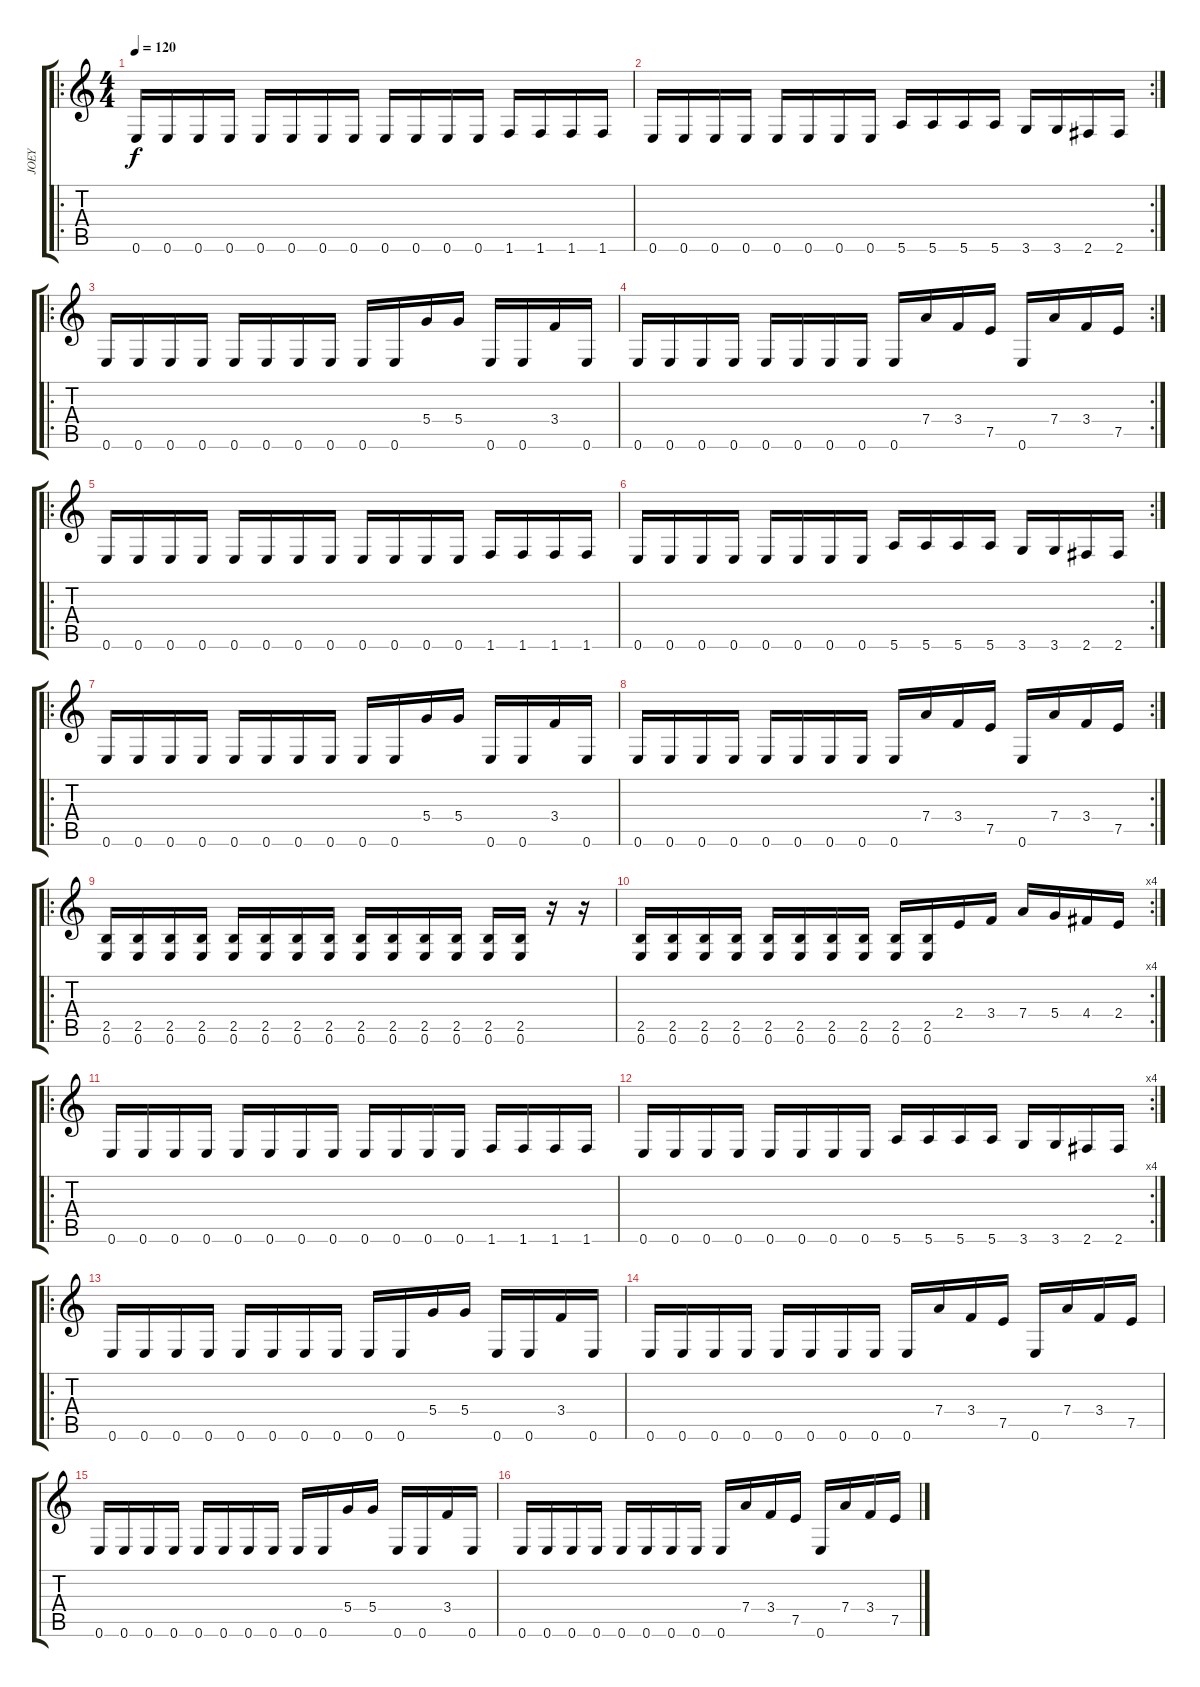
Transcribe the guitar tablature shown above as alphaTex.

\track ("JOEY" "JOEY") {instrument distortionguitar}
\staff {score tabs}
\tuning (E4 B3 G3 D3 A2 E2) {hide}
\ro
\ts (4 4)
\tempo 120
\clef g2
\ks c
0.6.16{dy f} 0.6.16 0.6.16 0.6.16 0.6.16 0.6.16 0.6.16 0.6.16 0.6.16 0.6.16 0.6.16 0.6.16 1.6.16 1.6.16 1.6.16 1.6.16 |
\rc 2
0.6.16 0.6.16 0.6.16 0.6.16 0.6.16 0.6.16 0.6.16 0.6.16 5.6.16 5.6.16 5.6.16 5.6.16 3.6.16 3.6.16 2.6.16 2.6.16 |
\ro
0.6.16 0.6.16 0.6.16 0.6.16 0.6.16 0.6.16 0.6.16 0.6.16 0.6.16 0.6.16 5.4.16 5.4.16 0.6.16 0.6.16 3.4.16 0.6.16 |
\rc 2
0.6.16 0.6.16 0.6.16 0.6.16 0.6.16 0.6.16 0.6.16 0.6.16 0.6.16 7.4.16 3.4.16 7.5.16 0.6.16 7.4.16 3.4.16 7.5.16 |
\ro
0.6.16 0.6.16 0.6.16 0.6.16 0.6.16 0.6.16 0.6.16 0.6.16 0.6.16 0.6.16 0.6.16 0.6.16 1.6.16 1.6.16 1.6.16 1.6.16 |
\rc 2
0.6.16 0.6.16 0.6.16 0.6.16 0.6.16 0.6.16 0.6.16 0.6.16 5.6.16 5.6.16 5.6.16 5.6.16 3.6.16 3.6.16 2.6.16 2.6.16 |
\ro
0.6.16 0.6.16 0.6.16 0.6.16 0.6.16 0.6.16 0.6.16 0.6.16 0.6.16 0.6.16 5.4.16 5.4.16 0.6.16 0.6.16 3.4.16 0.6.16 |
\rc 2
0.6.16 0.6.16 0.6.16 0.6.16 0.6.16 0.6.16 0.6.16 0.6.16 0.6.16 7.4.16 3.4.16 7.5.16 0.6.16 7.4.16 3.4.16 7.5.16 |
\ro
(2.5 0.6).16 (2.5 0.6).16 (2.5 0.6).16 (2.5 0.6).16 (2.5 0.6).16 (2.5 0.6).16 (2.5 0.6).16 (2.5 0.6).16 (2.5 0.6).16 (2.5 0.6).16 (2.5 0.6).16 (2.5 0.6).16 (2.5 0.6).16 (2.5 0.6).16 r.16 r.16 |
\rc 4
(2.5 0.6).16 (2.5 0.6).16 (2.5 0.6).16 (2.5 0.6).16 (2.5 0.6).16 (2.5 0.6).16 (2.5 0.6).16 (2.5 0.6).16 (2.5 0.6).16 (2.5 0.6).16 2.4.16 3.4.16 7.4.16 5.4.16 4.4.16 2.4.16 |
\ro
0.6.16 0.6.16 0.6.16 0.6.16 0.6.16 0.6.16 0.6.16 0.6.16 0.6.16 0.6.16 0.6.16 0.6.16 1.6.16 1.6.16 1.6.16 1.6.16 |
\rc 4
0.6.16 0.6.16 0.6.16 0.6.16 0.6.16 0.6.16 0.6.16 0.6.16 5.6.16 5.6.16 5.6.16 5.6.16 3.6.16 3.6.16 2.6.16 2.6.16 |
\ro
0.6.16 0.6.16 0.6.16 0.6.16 0.6.16 0.6.16 0.6.16 0.6.16 0.6.16 0.6.16 5.4.16 5.4.16 0.6.16 0.6.16 3.4.16 0.6.16 |
0.6.16 0.6.16 0.6.16 0.6.16 0.6.16 0.6.16 0.6.16 0.6.16 0.6.16 7.4.16 3.4.16 7.5.16 0.6.16 7.4.16 3.4.16 7.5.16 |
0.6.16 0.6.16 0.6.16 0.6.16 0.6.16 0.6.16 0.6.16 0.6.16 0.6.16 0.6.16 5.4.16 5.4.16 0.6.16 0.6.16 3.4.16 0.6.16 |
0.6.16 0.6.16 0.6.16 0.6.16 0.6.16 0.6.16 0.6.16 0.6.16 0.6.16 7.4.16 3.4.16 7.5.16 0.6.16 7.4.16 3.4.16 7.5.16
